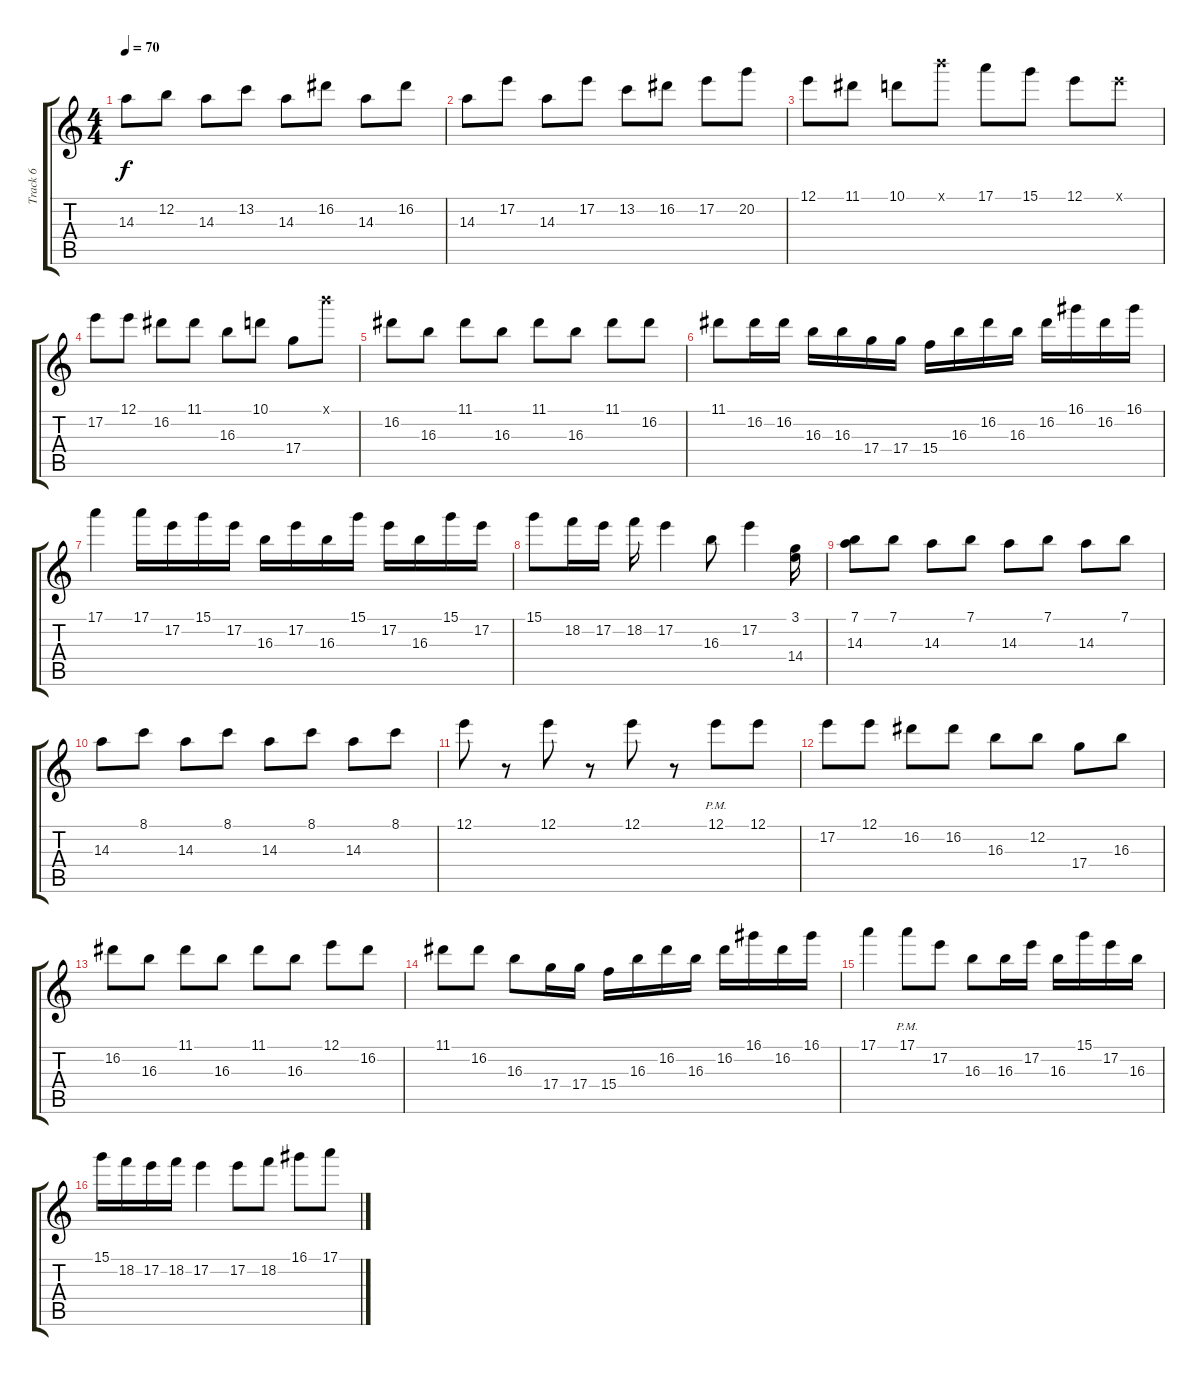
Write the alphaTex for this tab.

\track ("Track 6" "Track 6") {instrument overdrivenguitar}
\staff {score tabs}
\tuning (E4 B3 G3 D3 A2 E2) {hide}
\ts (4 4)
\tempo 70
\clef g2
\ks c
14.3.8{dy f} 12.2.8 14.3.8 13.2.8 14.3.8 16.2.8 14.3.8 16.2.8 |
14.3.8 17.2.8 14.3.8 17.2.8 13.2.8 16.2.8 17.2.8 20.2.8 |
12.1.8 11.1.8 10.1.8 19.1{x}.8 17.1.8 15.1.8 12.1.8 12.1{x}.8 |
17.2.8 12.1.8 16.2.8 11.1.8 16.3.8 10.1.8 17.4.8 19.1{x}.8 |
16.2.8 16.3.8 11.1.8 16.3.8 11.1.8 16.3.8 11.1.8 16.2.8 |
11.1.8 16.2.16 16.2.16 16.3.16 16.3.16 17.4.16 17.4.16 15.4.16 16.3.16 16.2.16 16.3.16 16.2.16 16.1.16 16.2.16 16.1.16 |
17.1.4 17.1.16 17.2.16 15.1.16 17.2.16 16.3.16 17.2.16 16.3.16 15.1.16 17.2.16 16.3.16 15.1.16 17.2.16 |
15.1.8 18.2.16 17.2.16 18.2.16 17.2.4 16.3.8 17.2.4 (3.1 14.4).16 |
(7.1 14.3).8 7.1.8 14.3.8 7.1.8 14.3.8 7.1.8 14.3.8 7.1.8 |
14.3.8 8.1.8 14.3.8 8.1.8 14.3.8 8.1.8 14.3.8 8.1.8 |
12.1.8 r.8 12.1.8 r.8 12.1.8 r.8 12.1{pm}.8 12.1.8 |
17.2.8 12.1.8 16.2.8 16.2.8 16.3.8 12.2.8 17.4.8 16.3.8 |
16.2.8 16.3.8 11.1.8 16.3.8 11.1.8 16.3.8 12.1.8 16.2.8 |
11.1.8 16.2.8 16.3.8 17.4.16 17.4.16 15.4.16 16.3.16 16.2.16 16.3.16 16.2.16 16.1.16 16.2.16 16.1.16 |
17.1.4 17.1{pm}.8 17.2.8 16.3.8 16.3.16 17.2.16 16.3.16 15.1.16 17.2.16 16.3.16 |
15.1.16 18.2.16 17.2.16 18.2.16 17.2.4 17.2.8 18.2.8 16.1.8 17.1.8
